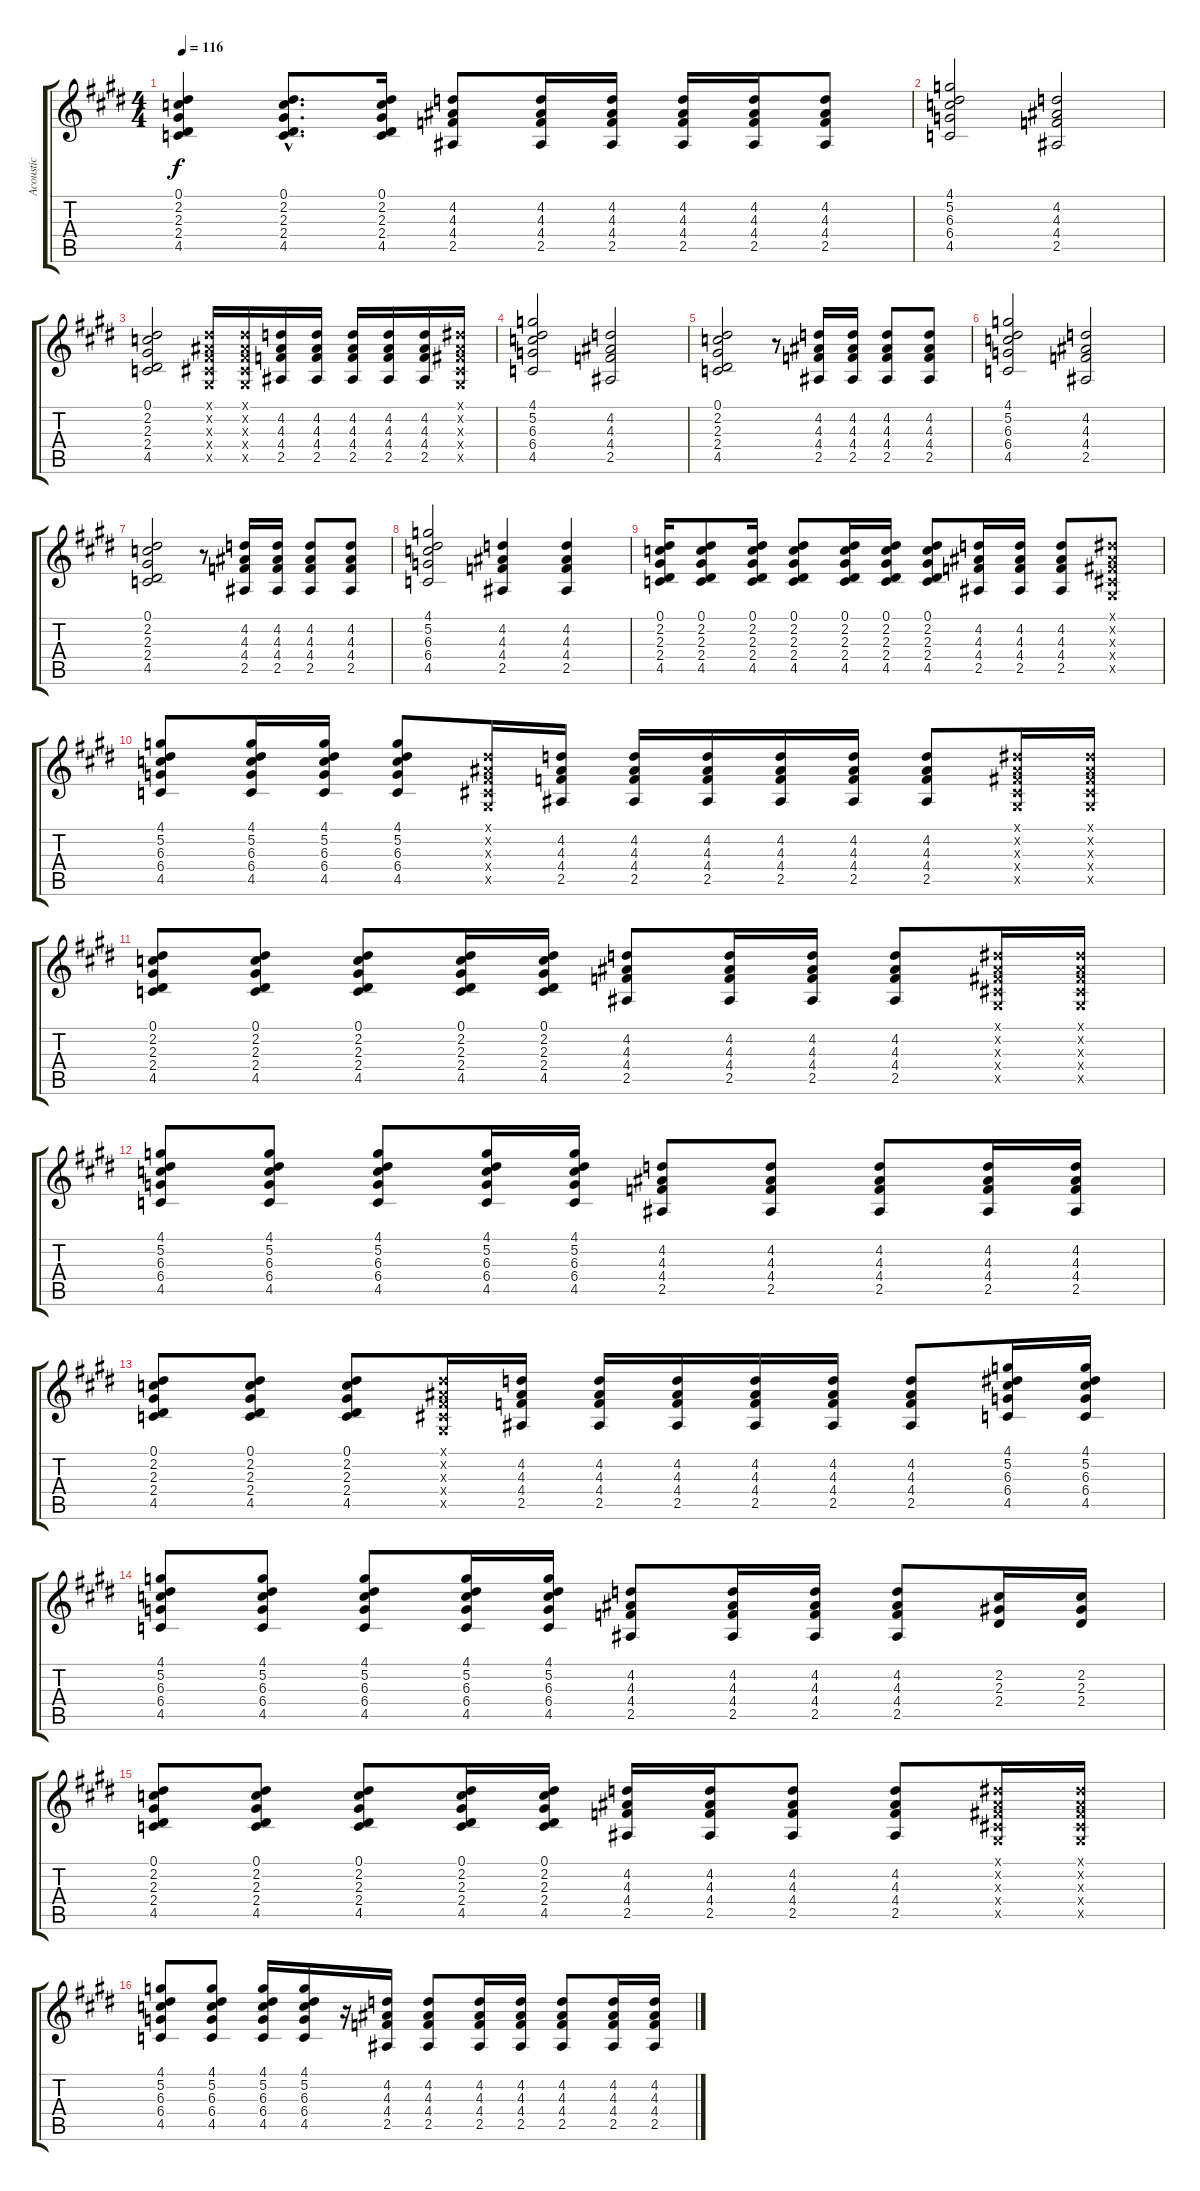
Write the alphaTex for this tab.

\track ("Acoustic" "Acoustic") {instrument acousticguitarsteel}
\staff {score tabs}
\tuning (Eb4 Bb3 Gb3 Db3 Ab2 Eb2) {hide}
\ts (4 4)
\tempo 116
\clef g2
\ks c#minor
(0.1 2.2 2.3 2.4 4.5).4{dy f} (0.1{hac} 2.2{hac} 2.3{hac} 2.4{hac} 4.5{hac}).8{d} (0.1 2.2 2.3 2.4 4.5).16 (4.2 4.3 4.4 2.5).8 (4.2 4.3 4.4 2.5).16 (4.2 4.3 4.4 2.5).16 (4.2 4.3 4.4 2.5).16 (4.2 4.3 4.4 2.5).16 (4.2 4.3 4.4 2.5).8 |
(4.1 5.2 6.3 6.4 4.5).2 (4.2 4.3 4.4 2.5).2 |
(0.1 2.2 2.3 2.4 4.5).2 (0.1{x} 0.2{x} 0.3{x} 0.4{x} 0.5{x}).16 (0.1{x} 0.2{x} 0.3{x} 0.4{x} 0.5{x}).16 (4.2 4.3 4.4 2.5).16 (4.2 4.3 4.4 2.5).16 (4.2 4.3 4.4 2.5).16 (4.2 4.3 4.4 2.5).16 (4.2 4.3 4.4 2.5).16 (0.1{x} 0.2{x} 0.3{x} 0.4{x} 0.5{x}).16 |
(4.1 5.2 6.3 6.4 4.5).2 (4.2 4.3 4.4 2.5).2 |
(0.1 2.2 2.3 2.4 4.5).2 r.8 (4.2 4.3 4.4 2.5).16 (4.2 4.3 4.4 2.5).16 (4.2 4.3 4.4 2.5).8 (4.2 4.3 4.4 2.5).8 |
(4.1 5.2 6.3 6.4 4.5).2 (4.2 4.3 4.4 2.5).2 |
(0.1 2.2 2.3 2.4 4.5).2 r.8 (4.2 4.3 4.4 2.5).16 (4.2 4.3 4.4 2.5).16 (4.2 4.3 4.4 2.5).8 (4.2 4.3 4.4 2.5).8 |
(4.1 5.2 6.3 6.4 4.5).2 (4.2 4.3 4.4 2.5).4 (4.2 4.3 4.4 2.5).4 |
(0.1 2.2 2.3 2.4 4.5).16 (0.1 2.2 2.3 2.4 4.5).8 (0.1 2.2 2.3 2.4 4.5).16 (0.1 2.2 2.3 2.4 4.5).8 (0.1 2.2 2.3 2.4 4.5).16 (0.1 2.2 2.3 2.4 4.5).16 (0.1 2.2 2.3 2.4 4.5).8 (4.2 4.3 4.4 2.5).16 (4.2 4.3 4.4 2.5).16 (4.2 4.3 4.4 2.5).8 (0.1{x} 0.2{x} 0.3{x} 0.4{x} 0.5{x}).8 |
(4.1 5.2 6.3 6.4 4.5).8 (4.1 5.2 6.3 6.4 4.5).16 (4.1 5.2 6.3 6.4 4.5).16 (4.1 5.2 6.3 6.4 4.5).8 (0.1{x} 0.2{x} 0.3{x} 0.4{x} 0.5{x}).16 (4.2 4.3 4.4 2.5).16 (4.2 4.3 4.4 2.5).16 (4.2 4.3 4.4 2.5).16 (4.2 4.3 4.4 2.5).16 (4.2 4.3 4.4 2.5).16 (4.2 4.3 4.4 2.5).8 (0.1{x} 0.2{x} 0.3{x} 0.4{x} 0.5{x}).16 (0.1{x} 0.2{x} 0.3{x} 0.4{x} 0.5{x}).16 |
(0.1 2.2 2.3 2.4 4.5).8 (0.1 2.2 2.3 2.4 4.5).8 (0.1 2.2 2.3 2.4 4.5).8 (0.1 2.2 2.3 2.4 4.5).16 (0.1 2.2 2.3 2.4 4.5).16 (4.2 4.3 4.4 2.5).8 (4.2 4.3 4.4 2.5).16 (4.2 4.3 4.4 2.5).16 (4.2 4.3 4.4 2.5).8 (0.1{x} 0.2{x} 0.3{x} 0.4{x} 0.5{x}).16 (0.1{x} 0.2{x} 0.3{x} 0.4{x} 0.5{x}).16 |
(4.1 5.2 6.3 6.4 4.5).8 (4.1 5.2 6.3 6.4 4.5).8 (4.1 5.2 6.3 6.4 4.5).8 (4.1 5.2 6.3 6.4 4.5).16 (4.1 5.2 6.3 6.4 4.5).16 (4.2 4.3 4.4 2.5).8 (4.2 4.3 4.4 2.5).8 (4.2 4.3 4.4 2.5).8 (4.2 4.3 4.4 2.5).16 (4.2 4.3 4.4 2.5).16 |
(0.1 2.2 2.3 2.4 4.5).8 (0.1 2.2 2.3 2.4 4.5).8 (0.1 2.2 2.3 2.4 4.5).8 (0.1{x} 0.2{x} 0.3{x} 0.4{x} 0.5{x}).16 (4.2 4.3 4.4 2.5).16 (4.2 4.3 4.4 2.5).16 (4.2 4.3 4.4 2.5).16 (4.2 4.3 4.4 2.5).16 (4.2 4.3 4.4 2.5).16 (4.2 4.3 4.4 2.5).8 (4.1 5.2 6.3 6.4 4.5).16 (4.1 5.2 6.3 6.4 4.5).16 |
(4.1 5.2 6.3 6.4 4.5).8 (4.1 5.2 6.3 6.4 4.5).8 (4.1 5.2 6.3 6.4 4.5).8 (4.1 5.2 6.3 6.4 4.5).16 (4.1 5.2 6.3 6.4 4.5).16 (4.2 4.3 4.4 2.5).8 (4.2 4.3 4.4 2.5).16 (4.2 4.3 4.4 2.5).16 (4.2 4.3 4.4 2.5).8 (2.2 2.3 2.4).16 (2.2 2.3 2.4).16 |
(0.1 2.2 2.3 2.4 4.5).8 (0.1 2.2 2.3 2.4 4.5).8 (0.1 2.2 2.3 2.4 4.5).8 (0.1 2.2 2.3 2.4 4.5).16 (0.1 2.2 2.3 2.4 4.5).16 (4.2 4.3 4.4 2.5).16 (4.2 4.3 4.4 2.5).16 (4.2 4.3 4.4 2.5).8 (4.2 4.3 4.4 2.5).8 (0.1{x} 0.2{x} 0.3{x} 0.4{x} 0.5{x}).16 (0.1{x} 0.2{x} 0.3{x} 0.4{x} 0.5{x}).16 |
(4.1 5.2 6.3 6.4 4.5).8 (4.1 5.2 6.3 6.4 4.5).8 (4.1 5.2 6.3 6.4 4.5).16 (4.1 5.2 6.3 6.4 4.5).16 r.16 (4.2 4.3 4.4 2.5).16 (4.2 4.3 4.4 2.5).8 (4.2 4.3 4.4 2.5).16 (4.2 4.3 4.4 2.5).16 (4.2 4.3 4.4 2.5).8 (4.2 4.3 4.4 2.5).16 (4.2 4.3 4.4 2.5).16
